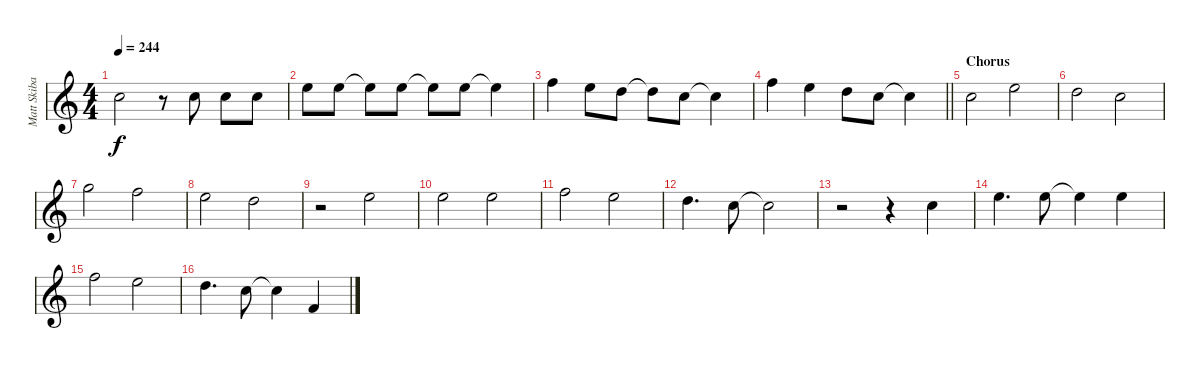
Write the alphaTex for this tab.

\track ("Matt Skiba - Vocals" "Matt Skiba") {instrument distortionguitar}
\staff {score}
\tuning (E4 B3 G3 D3 A2 E2) {hide}
\ts (4 4)
\tempo 244
\clef g2
\ks c
1.2.2{dy f} r.8 1.2.8 1.2.8 1.2.8 |
0.1.8 0.1.8 0.1{t}.8 0.1.8 0.1{t}.8 0.1.8 0.1{t}.4 |
1.1.4 0.1.8 3.2.8 3.2{t}.8 1.2.8 1.2{t}.4 |
\barLineRight lightlight
1.1.4 0.1.4 3.2.8 1.2.8 1.2{t}.4 |
\section ("" "Chorus")
1.2.2 0.1.2 |
3.2.2 1.2.2 |
8.2.2 1.1.2 |
0.1.2 3.2.2 |
r.2 0.1.2 |
0.1.2 0.1.2 |
1.1.2 0.1.2 |
3.2.4{d} 1.2.8 1.2{t}.2 |
r.2 r.4 1.2.4 |
0.1.4{d} 0.1.8 0.1{t}.4 0.1.4 |
1.1.2 0.1.2 |
7.3.4{d} 1.2.8 1.2{t}.4 3.4.4
